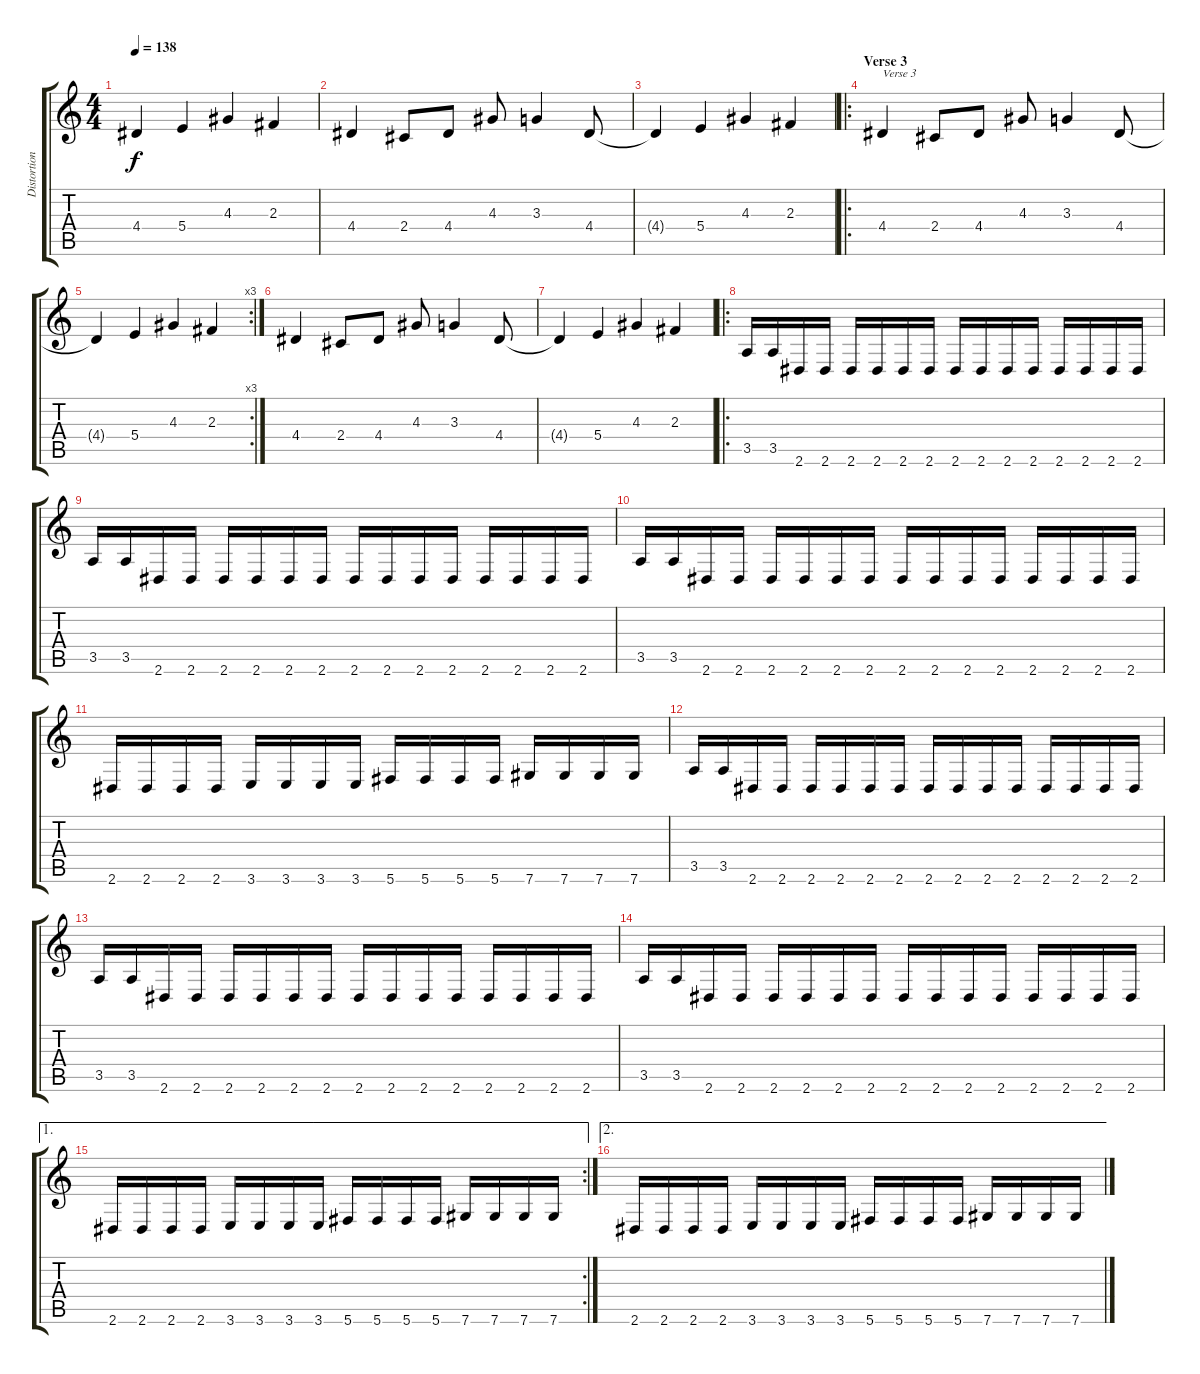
\track ("Distortion guitar 2" "Distortion") {instrument distortionguitar}
\staff {score tabs}
\tuning (Db4 Ab3 E3 B2 Gb2 Db2) {hide}
\ts (4 4)
\tempo 138
\clef g2
\ks c
4.4{t}.4{dy f} 5.4.4 4.3.4 2.3.4 |
4.4.4 2.4.8 4.4.8 4.3.8 3.3.4 4.4.8 |
4.4{t}.4 5.4.4 4.3.4 2.3.4 |
\ro
\section ("" "Verse 3")
4.4.4{txt "Verse 3"} 2.4.8 4.4.8 4.3.8 3.3.4 4.4.8 |
\rc 3
4.4{t}.4 5.4.4 4.3.4 2.3.4 |
4.4.4 2.4.8 4.4.8 4.3.8 3.3.4 4.4.8 |
4.4{t}.4 5.4.4 4.3.4 2.3.4 |
\ro
3.5.16 3.5.16 2.6.16 2.6.16 2.6.16 2.6.16 2.6.16 2.6.16 2.6.16 2.6.16 2.6.16 2.6.16 2.6.16 2.6.16 2.6.16 2.6.16 |
3.5.16 3.5.16 2.6.16 2.6.16 2.6.16 2.6.16 2.6.16 2.6.16 2.6.16 2.6.16 2.6.16 2.6.16 2.6.16 2.6.16 2.6.16 2.6.16 |
3.5.16 3.5.16 2.6.16 2.6.16 2.6.16 2.6.16 2.6.16 2.6.16 2.6.16 2.6.16 2.6.16 2.6.16 2.6.16 2.6.16 2.6.16 2.6.16 |
2.6.16 2.6.16 2.6.16 2.6.16 3.6.16 3.6.16 3.6.16 3.6.16 5.6.16 5.6.16 5.6.16 5.6.16 7.6.16 7.6.16 7.6.16 7.6.16 |
3.5.16 3.5.16 2.6.16 2.6.16 2.6.16 2.6.16 2.6.16 2.6.16 2.6.16 2.6.16 2.6.16 2.6.16 2.6.16 2.6.16 2.6.16 2.6.16 |
3.5.16 3.5.16 2.6.16 2.6.16 2.6.16 2.6.16 2.6.16 2.6.16 2.6.16 2.6.16 2.6.16 2.6.16 2.6.16 2.6.16 2.6.16 2.6.16 |
3.5.16 3.5.16 2.6.16 2.6.16 2.6.16 2.6.16 2.6.16 2.6.16 2.6.16 2.6.16 2.6.16 2.6.16 2.6.16 2.6.16 2.6.16 2.6.16 |
\ae 1
\rc 2
2.6.16 2.6.16 2.6.16 2.6.16 3.6.16 3.6.16 3.6.16 3.6.16 5.6.16 5.6.16 5.6.16 5.6.16 7.6.16 7.6.16 7.6.16 7.6.16 |
\ae 2
2.6.16 2.6.16 2.6.16 2.6.16 3.6.16 3.6.16 3.6.16 3.6.16 5.6.16 5.6.16 5.6.16 5.6.16 7.6.16 7.6.16 7.6.16 7.6.16
